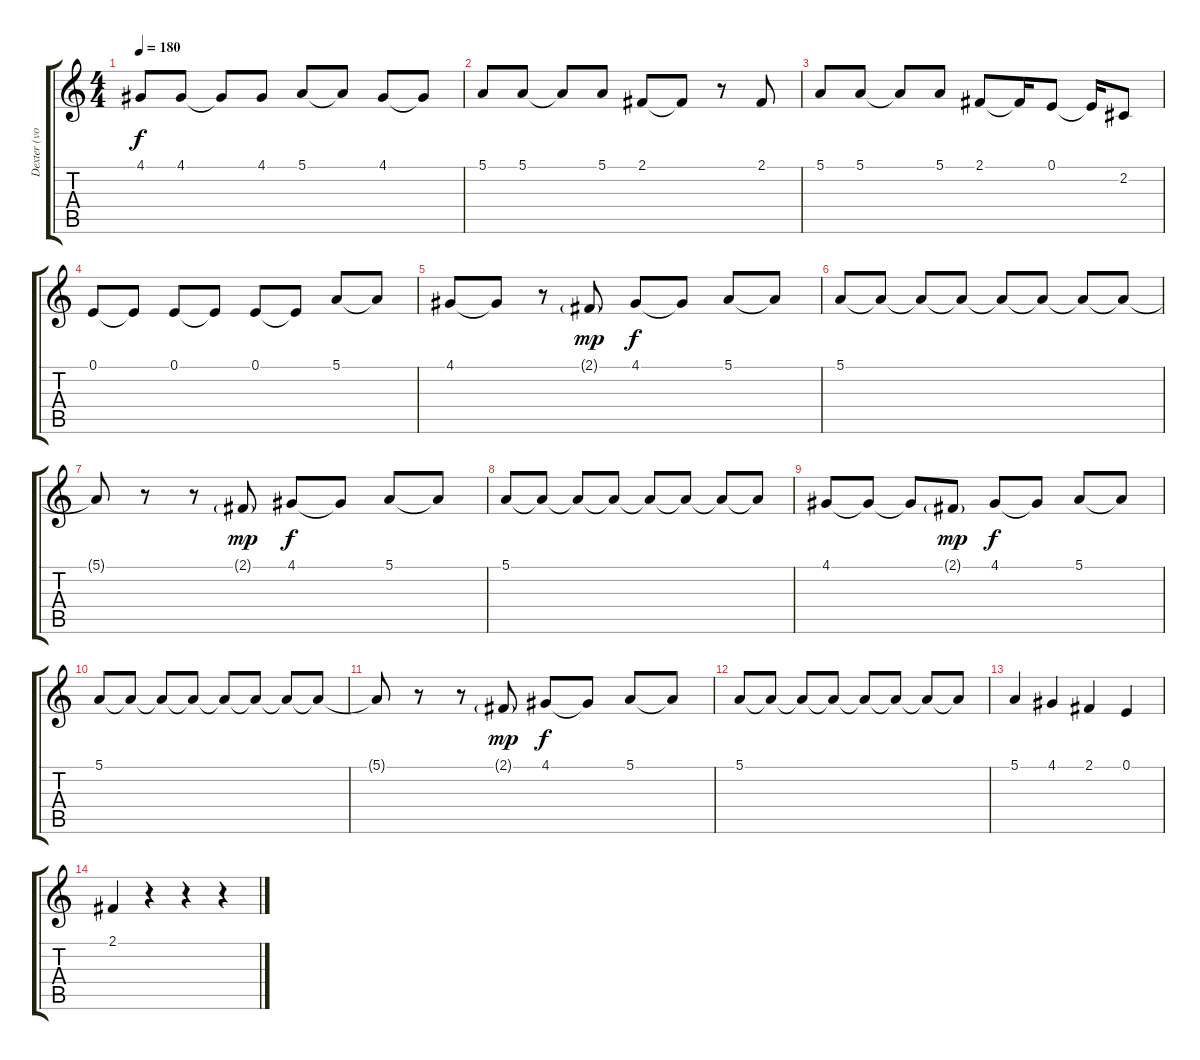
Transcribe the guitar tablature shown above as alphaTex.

\track ("Dexter (vocals)" "Dexter (vo") {instrument oboe}
\staff {score tabs}
\tuning (E4 B3 G3 D3 A2 E2) {hide}
\ts (4 4)
\tempo 180
\clef g2
\ks c
4.1.8{dy f} 4.1.8 4.1{t}.8 4.1.8 5.1.8 5.1{t}.8 4.1.8 4.1{t}.8 |
5.1.8 5.1.8 5.1{t}.8 5.1.8 2.1.8 2.1{t}.8 r.8 2.1.8 |
5.1.8 5.1.8 5.1{t}.8 5.1.8 2.1.8 2.1{t}.16 0.1.8 0.1{t}.16 2.2.8 |
0.1.8 0.1{t}.8 0.1.8 0.1{t}.8 0.1.8 0.1{t}.8 5.1.8 5.1{t}.8 |
4.1.8 4.1{t}.8 r.8 2.1{g}.8{dy mp} 4.1.8{dy f} 4.1{t}.8 5.1.8 5.1{t}.8 |
5.1.8 5.1{t}.8 5.1{t}.8 5.1{t}.8 5.1{t}.8 5.1{t}.8 5.1{t}.8 5.1{t}.8 |
5.1{t}.8 r.8 r.8 2.1{g}.8{dy mp} 4.1.8{dy f} 4.1{t}.8 5.1.8 5.1{t}.8 |
5.1.8 5.1{t}.8 5.1{t}.8 5.1{t}.8 5.1{t}.8 5.1{t}.8 5.1{t}.8 5.1{t}.8 |
4.1.8 4.1{t}.8 4.1{t}.8 2.1{g}.8{dy mp} 4.1.8{dy f} 4.1{t}.8 5.1.8 5.1{t}.8 |
5.1.8 5.1{t}.8 5.1{t}.8 5.1{t}.8 5.1{t}.8 5.1{t}.8 5.1{t}.8 5.1{t}.8 |
5.1{t}.8 r.8 r.8 2.1{g}.8{dy mp} 4.1.8{dy f} 4.1{t}.8 5.1.8 5.1{t}.8 |
5.1.8 5.1{t}.8 5.1{t}.8 5.1{t}.8 5.1{t}.8 5.1{t}.8 5.1{t}.8 5.1{t}.8 |
5.1.4 4.1.4 2.1.4 0.1.4 |
2.1.4 r.4 r.4 r.4
